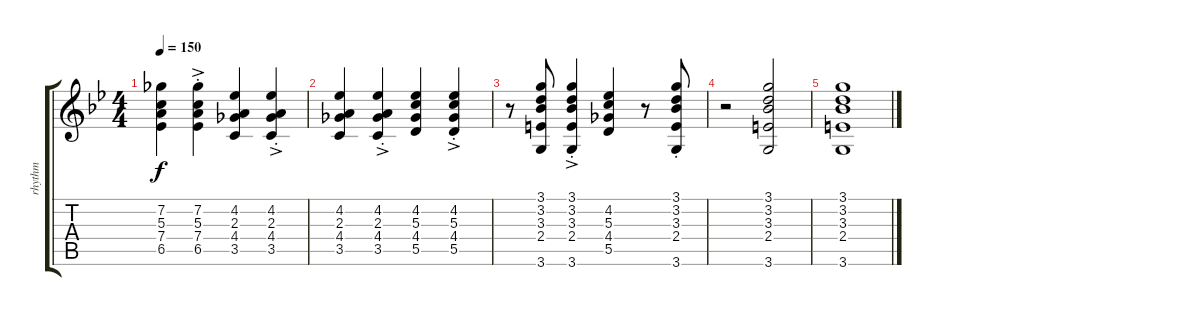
\track ("rhythm" "rhythm") {instrument acousticguitarnylon}
\staff {score tabs}
\tuning (E4 B3 G3 D3 A2 E2) {hide}
\ts (4 4)
\tempo 150
\clef g2
\ks bb
(7.2 5.3 7.4 6.5).4{dy f} (7.2{ac st} 5.3{ac st} 7.4{ac st} 6.5{ac st}).4 (4.2 2.3 4.4 3.5).4 (4.2{ac st} 2.3{ac st} 4.4{ac st} 3.5{ac st}).4 |
(4.2 2.3 4.4 3.5).4 (4.2{ac st} 2.3{ac st} 4.4{ac st} 3.5{ac st}).4 (4.2 5.3 4.4 5.5).4 (4.2{ac st} 5.3{ac st} 4.4{ac st} 5.5{ac st}).4 |
r.8 (3.1 3.2 3.3 2.4 3.6).8 (3.1{ac st} 3.2{ac st} 3.3{ac st} 2.4{ac st} 3.6{ac st}).4 (4.2 5.3 4.4 5.5).4 r.8 (3.1{st} 3.2{st} 3.3{st} 2.4{st} 3.6{st}).8 |
r.2 (3.1 3.2 3.3 2.4 3.6).2 |
(3.1 3.2 3.3 2.4 3.6).1
